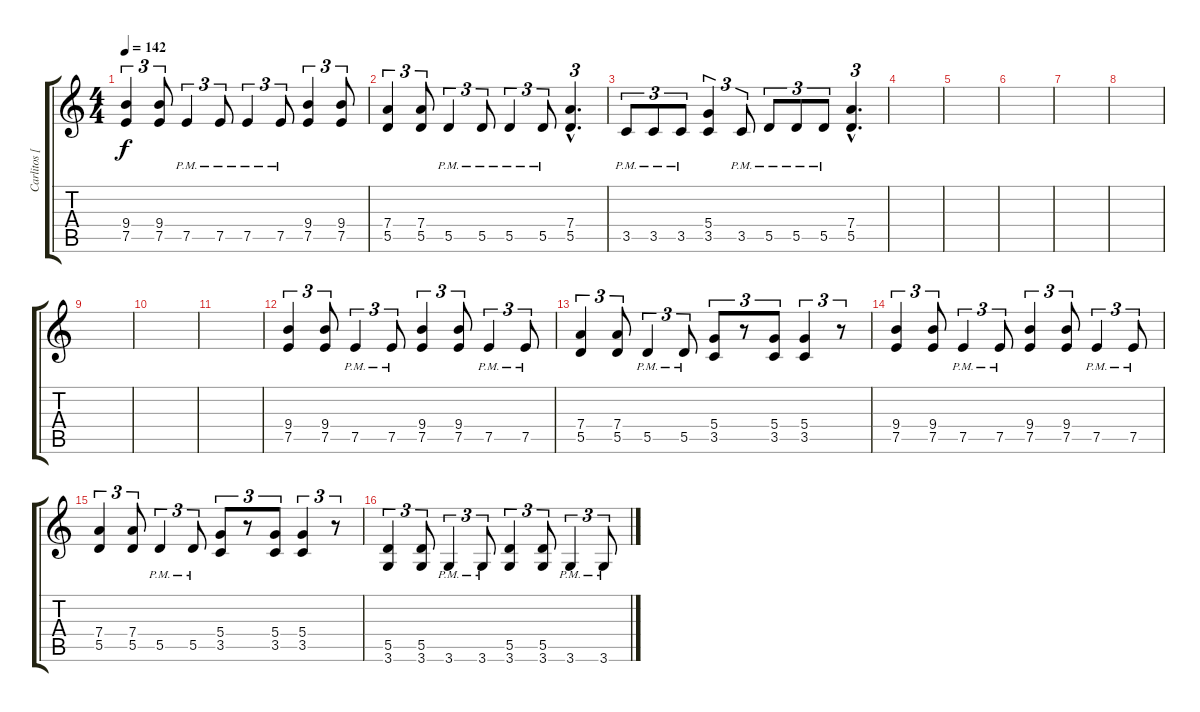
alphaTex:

\track ("Carlitos [guitarra]" "Carlitos [") {instrument distortionguitar}
\staff {score tabs}
\tuning (E4 B3 G3 D3 A2 E2) {hide}
\ts (4 4)
\tempo 142
\clef g2
\ks c
(9.4 7.5).4{tu (3 2) dy f} (9.4 7.5).8{tu (3 2)} 7.5{pm}.4{tu (3 2)} 7.5{pm}.8{tu (3 2)} 7.5{pm}.4{tu (3 2)} 7.5{pm}.8{tu (3 2)} (9.4 7.5).4{tu (3 2)} (9.4 7.5).8{tu (3 2)} |
(7.4 5.5).4{tu (3 2)} (7.4 5.5).8{tu (3 2)} 5.5{pm}.4{tu (3 2)} 5.5{pm}.8{tu (3 2)} 5.5{pm}.4{tu (3 2)} 5.5{pm}.8{tu (3 2)} (7.4{hac} 5.5{hac}).4{d tu (3 2)} |
3.5{pm}.8{tu (3 2)} 3.5{pm}.8{tu (3 2)} 3.5{pm}.8{tu (3 2)} (5.4 3.5).4{tu (3 2)} 3.5{pm}.8{tu (3 2)} 5.5{pm}.8{tu (3 2)} 5.5{pm}.8{tu (3 2)} 5.5{pm}.8{tu (3 2)} (7.4{hac} 5.5{hac}).4{d tu (3 2)} |
|
|
|
|
|
|
|
|
(9.4 7.5).4{tu (3 2)} (9.4 7.5).8{tu (3 2)} 7.5{pm}.4{tu (3 2)} 7.5{pm}.8{tu (3 2)} (9.4 7.5).4{tu (3 2)} (9.4 7.5).8{tu (3 2)} 7.5{pm}.4{tu (3 2)} 7.5{pm}.8{tu (3 2)} |
(7.4 5.5).4{tu (3 2)} (7.4 5.5).8{tu (3 2)} 5.5{pm}.4{tu (3 2)} 5.5{pm}.8{tu (3 2)} (5.4 3.5).8{tu (3 2)} r.8{tu (3 2)} (5.4 3.5).8{tu (3 2)} (5.4 3.5).4{tu (3 2)} r.8{tu (3 2)} |
(9.4 7.5).4{tu (3 2)} (9.4 7.5).8{tu (3 2)} 7.5{pm}.4{tu (3 2)} 7.5{pm}.8{tu (3 2)} (9.4 7.5).4{tu (3 2)} (9.4 7.5).8{tu (3 2)} 7.5{pm}.4{tu (3 2)} 7.5{pm}.8{tu (3 2)} |
(7.4 5.5).4{tu (3 2)} (7.4 5.5).8{tu (3 2)} 5.5{pm}.4{tu (3 2)} 5.5{pm}.8{tu (3 2)} (5.4 3.5).8{tu (3 2)} r.8{tu (3 2)} (5.4 3.5).8{tu (3 2)} (5.4 3.5).4{tu (3 2)} r.8{tu (3 2)} |
(5.5 3.6).4{tu (3 2)} (5.5 3.6).8{tu (3 2)} 3.6{pm}.4{tu (3 2)} 3.6{pm}.8{tu (3 2)} (5.5 3.6).4{tu (3 2)} (5.5 3.6).8{tu (3 2)} 3.6{pm}.4{tu (3 2)} 3.6{pm}.8{tu (3 2)}
